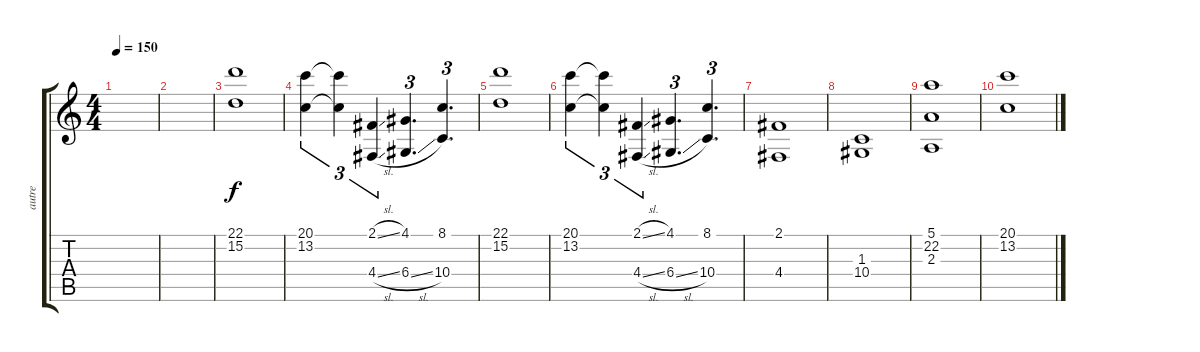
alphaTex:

\track ("autre" "autre") {instrument churchorgan}
\staff {score tabs}
\tuning (E4 B3 G3 D3 A2 E2) {hide}
\ts (4 4)
\tempo 150
\clef g2
\ks c
|
|
(22.1 15.2).1 |
(20.1 13.2).4{tu (3 2)} (20.1{t} 13.2{t}).4{tu (3 2)} (2.1{sl} 4.4{sl}).4{tu (3 2)} (4.1 6.4{sl}).4{d tu (3 2)} (8.1 10.4).4{d tu (3 2)} |
(22.1 15.2).1 |
(20.1 13.2).4{tu (3 2)} (20.1{t} 13.2{t}).4{tu (3 2)} (2.1{sl} 4.4{sl}).4{tu (3 2)} (4.1 6.4{sl}).4{d tu (3 2)} (8.1 10.4).4{d tu (3 2)} |
(2.1 4.4).1 |
(1.3 10.4).1 |
(5.1 22.2 2.3).1 |
(20.1 13.2).1
